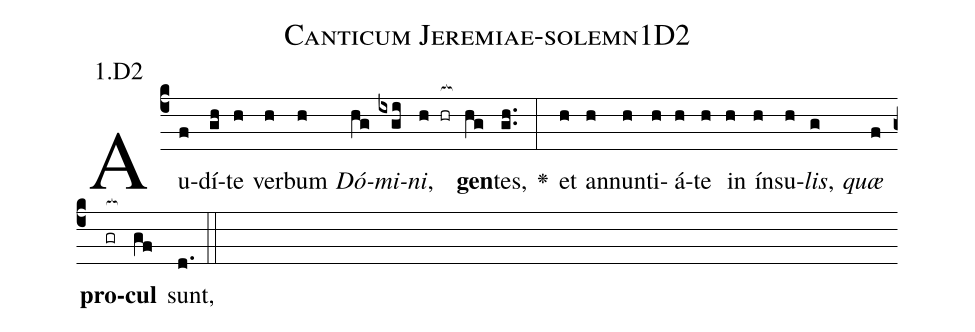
name: Canticum Jeremiae-solemn1D2;
annotation: 1.D2;
%%
(c4)Au(f)dí(gh)te(h) ver(h)bum(h) <i>Dó</i>(hg)<i>mi</i>(ixgi)<i>ni</i>,(h hr[ocb:1{]) <b>gen</b>(hg[ocb:0}])tes,(gh..) <v>\greheightstar</v>(:) et(h) an(h)nun(h)ti(h)á(h)te(h) in(h) ín(h)su(h)<i>lis</i>,(g) <i>quæ</i>(f) <b>pro</b>(gr[ocb:1{])<b>cul</b>(gf[ocb:0}]) sunt,(d.) (::)


%E(h) u(h) o(g) u(f) a(gf) e.(d.) (::)
